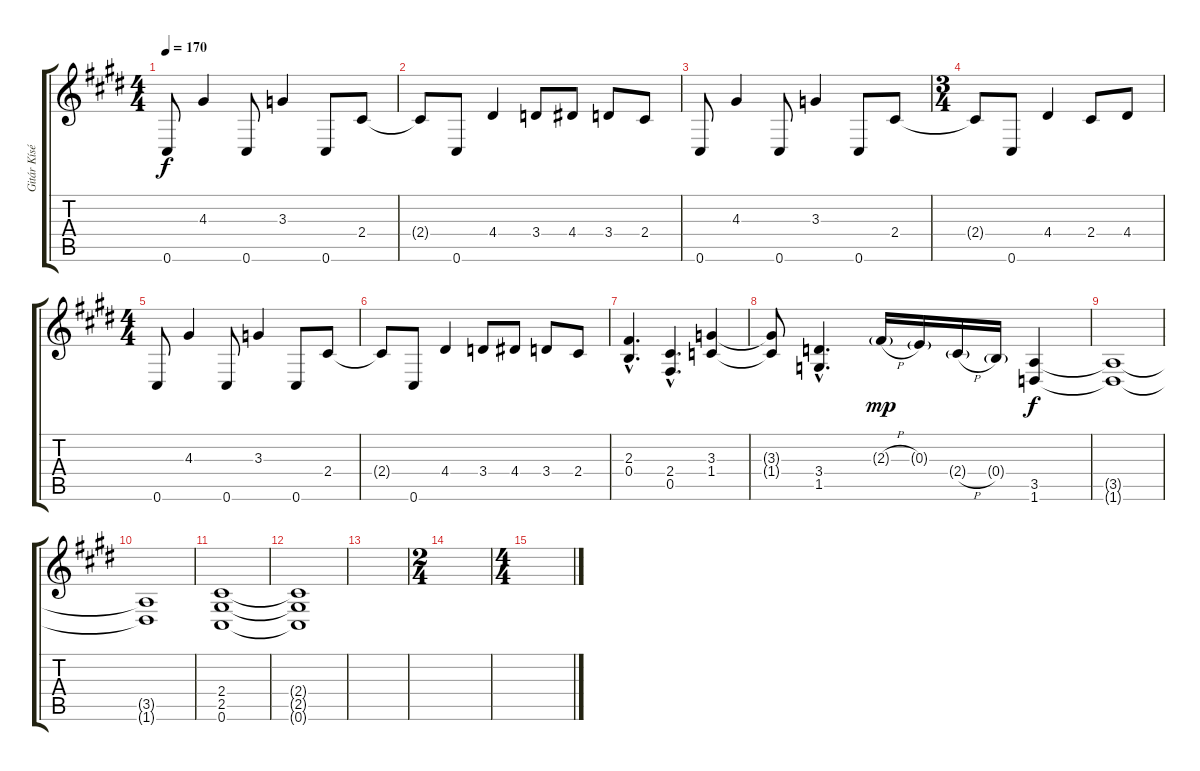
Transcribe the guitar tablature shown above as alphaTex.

\track ("Gitár Kíséret 2" "Gitár Kísé") {instrument distortionguitar}
\staff {score tabs}
\tuning (Db4 Ab3 E3 B2 Gb2 Db2) {hide}
\ts (4 4)
\tempo 170
\clef g2
\ks c#minor
0.6.8{dy f} 4.3.4 0.6.8 3.3.4 0.6.8 2.4.8 |
2.4{t}.8 0.6.8 4.4.4 3.4.8 4.4.8 3.4.8 2.4.8 |
0.6.8 4.3.4 0.6.8 3.3.4 0.6.8 2.4.8 |
\ts (3 4)
2.4{t}.8 0.6.8 4.4.4 2.4.8 4.4.8 |
\ts (4 4)
0.6.8 4.3.4 0.6.8 3.3.4 0.6.8 2.4.8 |
2.4{t}.8 0.6.8 4.4.4 3.4.8 4.4.8 3.4.8 2.4.8 |
(2.3{hac} 0.4{hac}).4{d} (2.4{hac} 0.5{hac}).4{d} (3.3 1.4).4 |
(3.3{t} 1.4{t}).8 (3.4{hac} 1.5{hac}).4{d} 2.3{h g}.16{dy mp} 0.3{g}.16 2.4{h g}.16 0.4{g}.16 (3.5 1.6).4{dy f} |
(3.5{t} 1.6{t}).1 |
(3.5{t} 1.6{t}).1 |
(2.4 2.5 0.6).1 |
(2.4{t} 2.5{t} 0.6{t}).1 |
|
\ts (2 4)
|
\ts (4 4)
